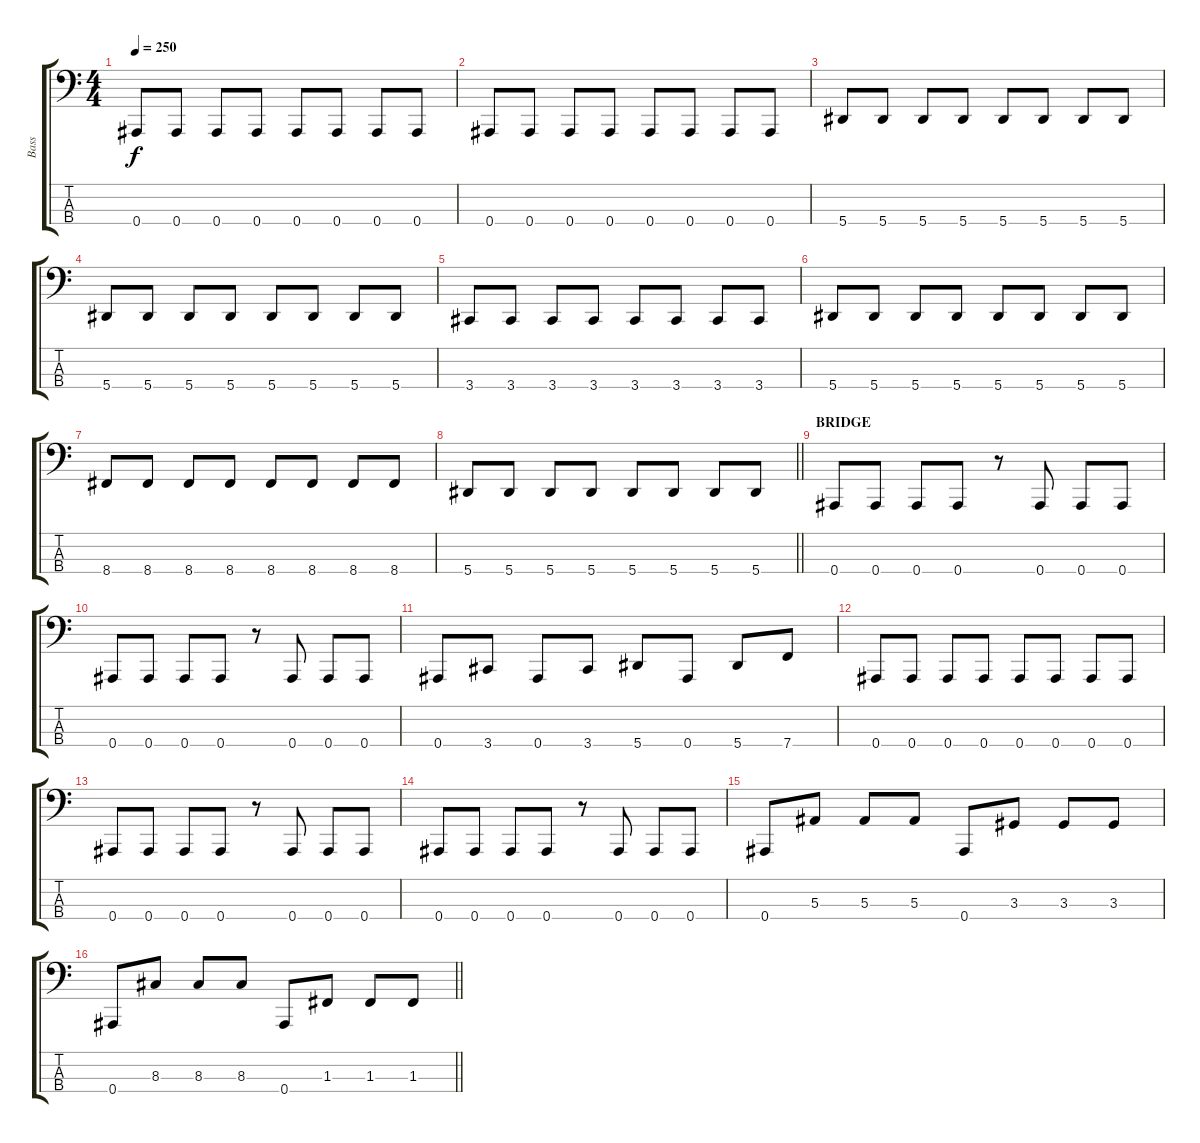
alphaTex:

\track ("Bass" "Bass") {instrument electricbassfinger}
\staff {score tabs}
\tuning (Eb2 Bb1 F1 Bb0) {hide}
\ts (4 4)
\tempo 250
\clef f4
\ks c
0.4.8{dy f} 0.4.8 0.4.8 0.4.8 0.4.8 0.4.8 0.4.8 0.4.8 |
0.4.8 0.4.8 0.4.8 0.4.8 0.4.8 0.4.8 0.4.8 0.4.8 |
5.4.8 5.4.8 5.4.8 5.4.8 5.4.8 5.4.8 5.4.8 5.4.8 |
5.4.8 5.4.8 5.4.8 5.4.8 5.4.8 5.4.8 5.4.8 5.4.8 |
3.4.8 3.4.8 3.4.8 3.4.8 3.4.8 3.4.8 3.4.8 3.4.8 |
5.4.8 5.4.8 5.4.8 5.4.8 5.4.8 5.4.8 5.4.8 5.4.8 |
8.4.8 8.4.8 8.4.8 8.4.8 8.4.8 8.4.8 8.4.8 8.4.8 |
\barLineRight lightlight
5.4.8 5.4.8 5.4.8 5.4.8 5.4.8 5.4.8 5.4.8 5.4.8 |
\section ("" "BRIDGE")
0.4.8 0.4.8 0.4.8 0.4.8 r.8 0.4.8 0.4.8 0.4.8 |
0.4.8 0.4.8 0.4.8 0.4.8 r.8 0.4.8 0.4.8 0.4.8 |
0.4.8 3.4.8 0.4.8 3.4.8 5.4.8 0.4.8 5.4.8 7.4.8 |
0.4.8 0.4.8 0.4.8 0.4.8 0.4.8 0.4.8 0.4.8 0.4.8 |
0.4.8 0.4.8 0.4.8 0.4.8 r.8 0.4.8 0.4.8 0.4.8 |
0.4.8 0.4.8 0.4.8 0.4.8 r.8 0.4.8 0.4.8 0.4.8 |
0.4.8 5.3.8 5.3.8 5.3.8 0.4.8 3.3.8 3.3.8 3.3.8 |
\barLineRight lightlight
0.4.8 8.3.8 8.3.8 8.3.8 0.4.8 1.3.8 1.3.8 1.3.8
